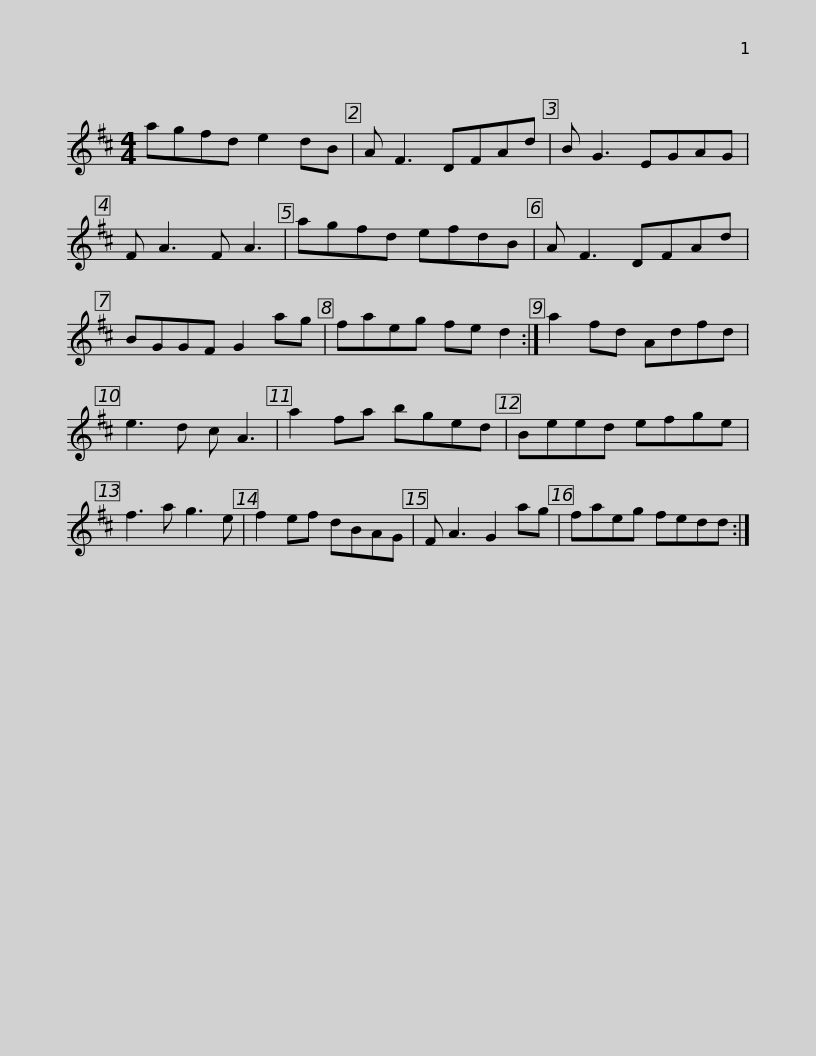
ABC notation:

X:1
L:1/8
M:4/4
I:linebreak $
K:D
V:1 treble
V:1
 agfd e2 dB | A F3 DFAd | B G3 EGAG | F A3 F A3 | agfd efdB | %5
 A F3 DFAd |$ BGGF G2 ag | faeg fe d2 :| a2 fd Adfd | e3 d c A3 | %10
 a2 fa bged | Beed efge |$ f3 a g3 e | f2 ef dBAG | F A3 G2 ag | %15
 faeg fedd :| %16
